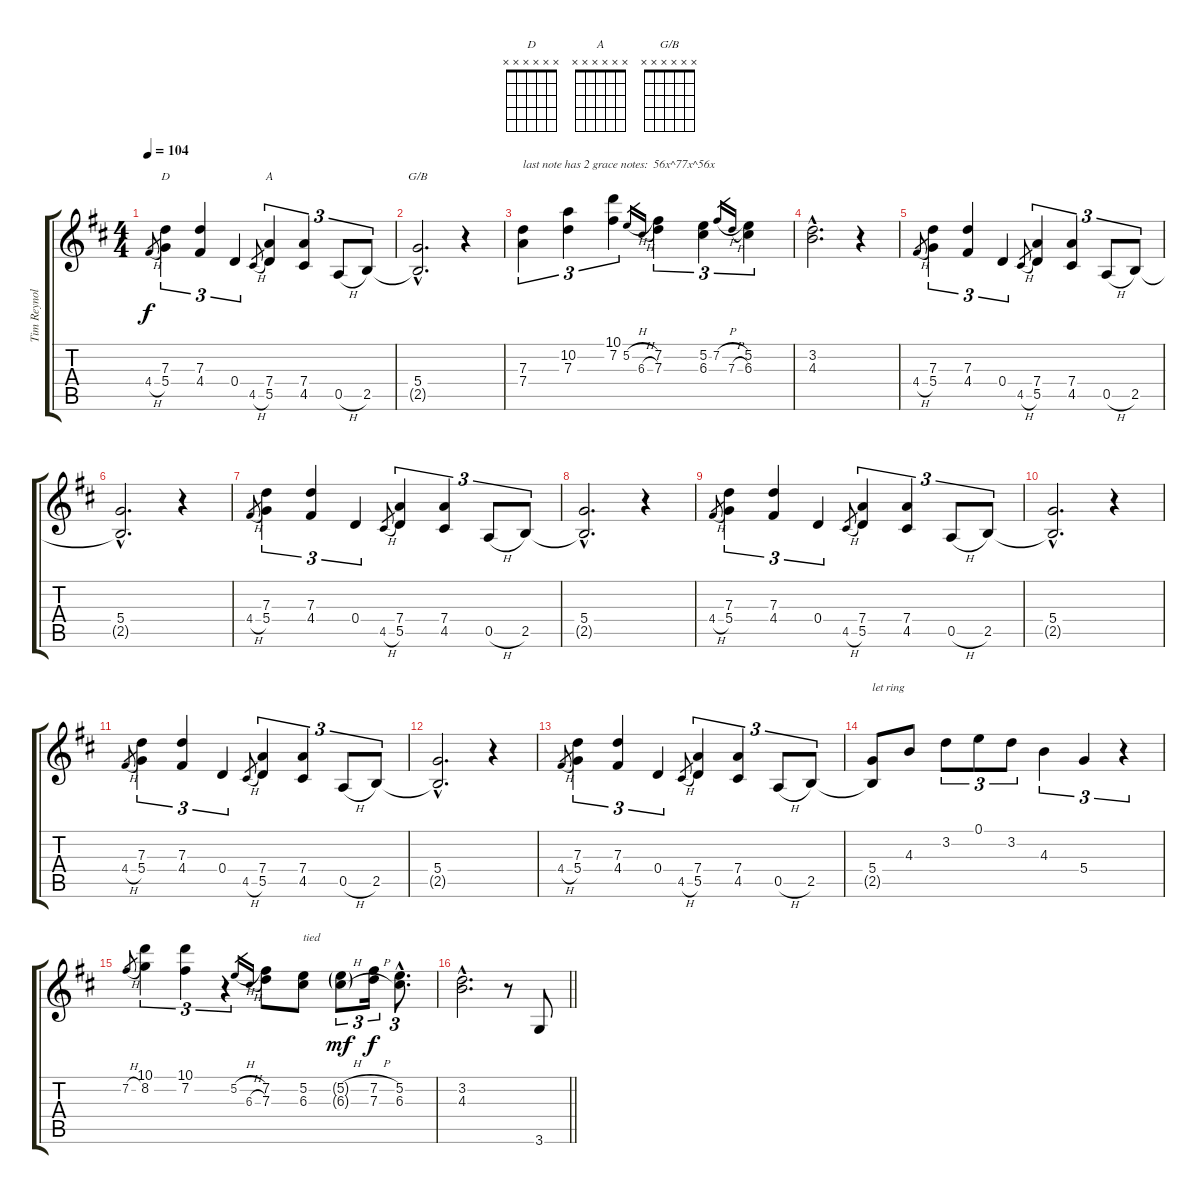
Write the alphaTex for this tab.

\track ("Tim Reynolds" "Tim Reynol") {instrument acousticguitarsteel}
\staff {score tabs}
\tuning (E4 B3 G3 D3 A2 E2) {hide}
\chord ("D" x x x x x x)
\chord ("A" x x x x x x)
\chord ("G/B" x x x x x x)
\ts (4 4)
\tempo 104
\clef g2
\ks d
4.4{h}.8{gr dy f} (7.3 5.4).4{tu (3 2) ch "D"} (7.3 4.4).4{tu (3 2)} 0.4.4{tu (3 2)} 4.5{h}.8{gr} (7.4 5.5).4{tu (3 2) ch "A"} (7.4 4.5).4{tu (3 2)} 0.5{h}.8{tu (3 2)} 2.5.8{tu (3 2)} |
(5.4{hac} 2.5{hac t}).2{d ch "G/B"} r.4 |
(7.3 7.4).4{tu (3 2) txt "last note has 2 grace notes:  56x^77x^56x" volume 0} (10.2 7.3).4{tu (3 2)} (10.1 7.2).4{tu (3 2)} 5.2{h}.16{gr} 6.3{h}.16{gr} (7.2 7.3).4{tu (3 2)} (5.2 6.3).4{tu (3 2)} 7.2{h}.16{gr} 7.3{h}.16{gr} (5.2 6.3).4{tu (3 2)} |
(3.2{hac} 4.3{hac}).2{d volume 0} r.4 |
4.4{h}.8{gr} (7.3 5.4).4{tu (3 2)} (7.3 4.4).4{tu (3 2)} 0.4.4{tu (3 2)} 4.5{h}.8{gr} (7.4 5.5).4{tu (3 2)} (7.4 4.5).4{tu (3 2)} 0.5{h}.8{tu (3 2)} 2.5.8{tu (3 2)} |
(5.4{hac} 2.5{hac t}).2{d} r.4 |
4.4{h}.8{gr} (7.3 5.4).4{tu (3 2)} (7.3 4.4).4{tu (3 2)} 0.4.4{tu (3 2)} 4.5{h}.8{gr} (7.4 5.5).4{tu (3 2)} (7.4 4.5).4{tu (3 2)} 0.5{h}.8{tu (3 2)} 2.5.8{tu (3 2)} |
(5.4{hac} 2.5{hac t}).2{d} r.4 |
4.4{h}.8{gr} (7.3 5.4).4{tu (3 2)} (7.3 4.4).4{tu (3 2)} 0.4.4{tu (3 2)} 4.5{h}.8{gr} (7.4 5.5).4{tu (3 2)} (7.4 4.5).4{tu (3 2)} 0.5{h}.8{tu (3 2)} 2.5.8{tu (3 2)} |
(5.4{hac} 2.5{hac t}).2{d} r.4 |
4.4{h}.8{gr} (7.3 5.4).4{tu (3 2)} (7.3 4.4).4{tu (3 2)} 0.4.4{tu (3 2)} 4.5{h}.8{gr} (7.4 5.5).4{tu (3 2)} (7.4 4.5).4{tu (3 2)} 0.5{h}.8{tu (3 2)} 2.5.8{tu (3 2)} |
(5.4{hac} 2.5{hac t}).2{d} r.4 |
4.4{h}.8{gr} (7.3 5.4).4{tu (3 2)} (7.3 4.4).4{tu (3 2)} 0.4.4{tu (3 2)} 4.5{h}.8{gr} (7.4 5.5).4{tu (3 2)} (7.4 4.5).4{tu (3 2)} 0.5{h}.8{tu (3 2)} 2.5.8{tu (3 2)} |
(5.4 2.5{t}).8{txt "let ring" volume 0} 4.3.8 3.2.8{tu (3 2)} 0.1.8{tu (3 2)} 3.2.8{tu (3 2)} 4.3.4{tu (3 2)} 5.4.4{tu (3 2)} r.4{tu (3 2)} |
7.2{h}.8{gr} (10.1 8.2).4{tu (3 2) volume 0} (10.1 7.2).4{tu (3 2)} r.4{tu (3 2)} 5.2{h}.16{gr} 6.3{h}.16{gr} (7.2 7.3).8 (5.2 6.3).8{txt "tied"} (5.2{h g} 6.3{h g}).8{tu (3 2) dy mf} (7.2{h} 7.3{h}).16{tu (3 2) dy f} (5.2{hac} 6.3{hac}).8{d tu (3 2)} |
\barLineRight lightlight
(3.2{hac} 4.3{hac}).2{d volume 0} r.8 3.6.8
